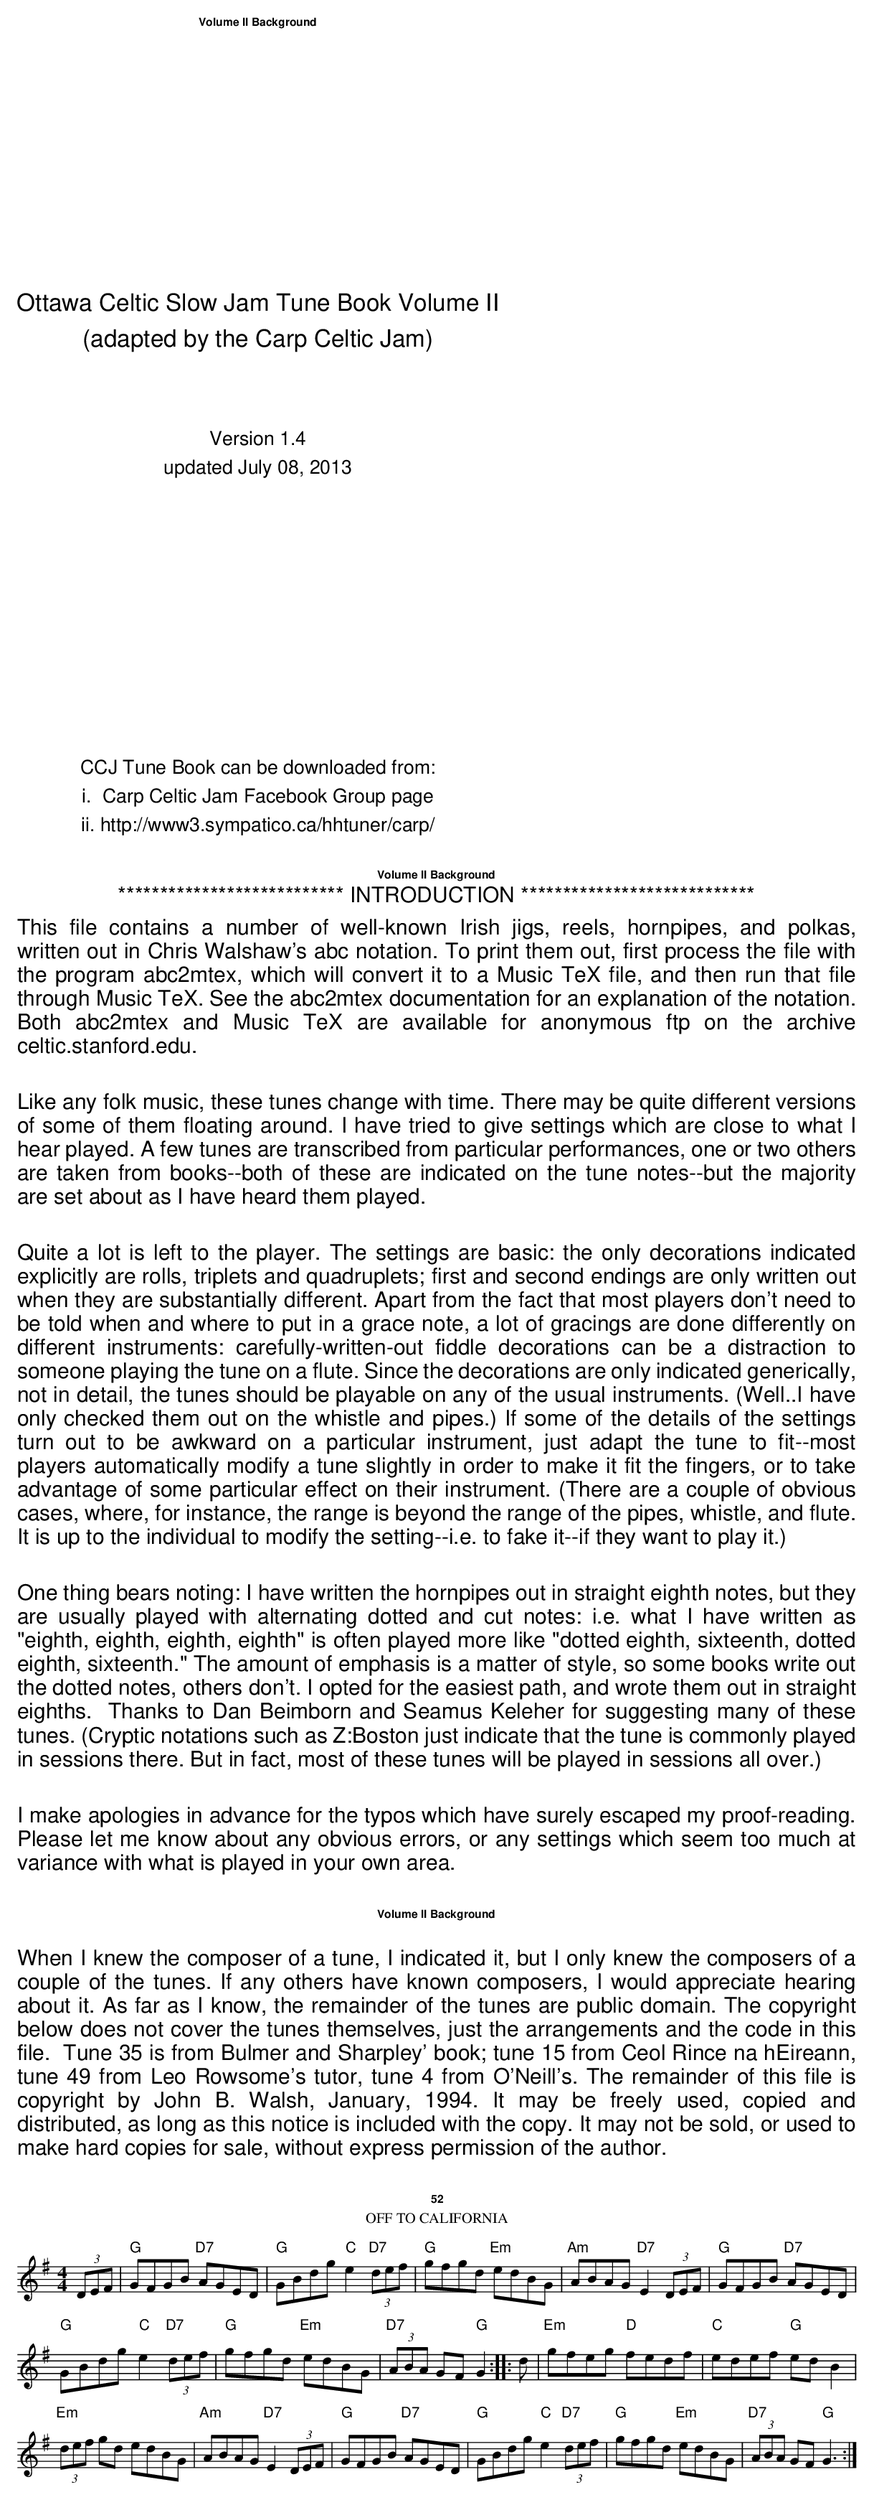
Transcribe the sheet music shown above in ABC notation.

X:1
T:Off to California
M:4/4
K:G
(3DEF|"G"GFGB "D7"AGED|"G"GBdg "C"e2 "D7" (3def|"G"gfgd "Em"edBG|\
"Am" ABAG "D7" E2 (3DEF| "G"GFGB "D7"AGED|
"G"GBdg "C"e2 "D7" (3def| "G"gfgd "Em"edBG|"D7"(3ABA GF "G" G2::\
d|"Em"gfeg "D"fedf|"C"edef "G"edB2 |
"Em"(3def gd  edBG|"Am"ABAG "D7"E2 (3DEF|"G"GFGB "D7"AGED|\
"G"GBdg "C"e2 "D7"(3def|"G"gfgd "Em"edBG|"D7" (3ABA GF "G" G3:|
